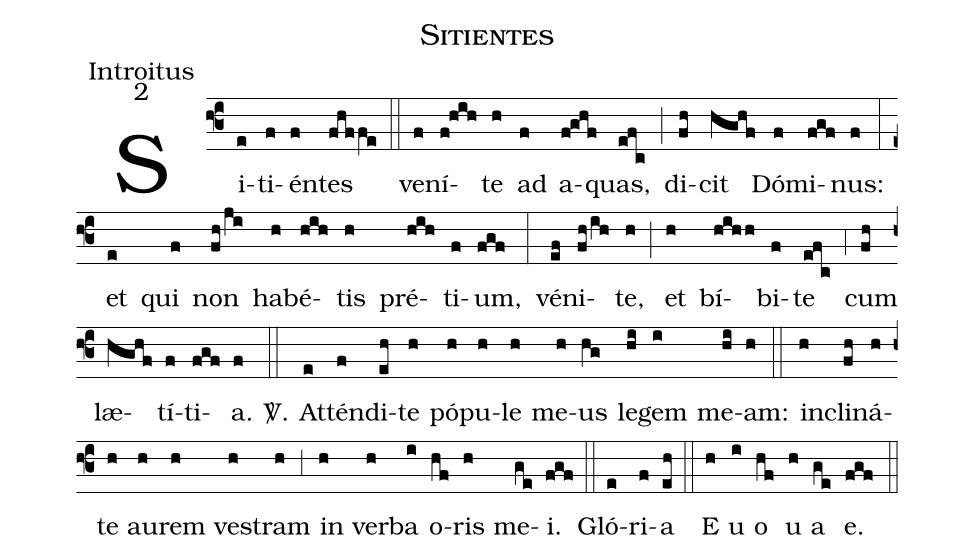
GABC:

name:Sitientes;
office-part:Introitus;
mode:2;
%%
(f3) Si(e)ti(f)én(f)tes(fhffe) (::) ve(f)ní(f!hih)te(h) ad(f) a(f!ghf)quas,(efc) (;) di(fh)cit(hghf) Dó(f)mi(fgf)nus:(f) (:) et(e) qui(f) non(fh/ji) ha(h)bé(hih)tis(h) pré(hih)ti(f)um,(fgf) (:) vé(ef)ni(fh/ih)te,(h) (;) et(h) bí(hihh)bi(f)te(efc) (;4) cum(fh) læ(hghf)tí(f)ti(fgf)a.(f) <sp>V/</sp>.(::) At(e)tén(f)di(eh)te(h) pó(h)pu(h)le(h) me(h)us(hg) le(hi)gem(i) me(hi)am:(h) (::) in(h)cli(fh)ná(h)te(h) au(h)rem(h) ve(h)stram(h) (;3) in(h) ver(h)ba(i) o(hf)ris(h) me(ge)i.(fgf) (::) Gló(e)ri(f)a(eh) (::) E(h) u(i) o(hf) u(h) a(ge) e.(fgf) (::)
